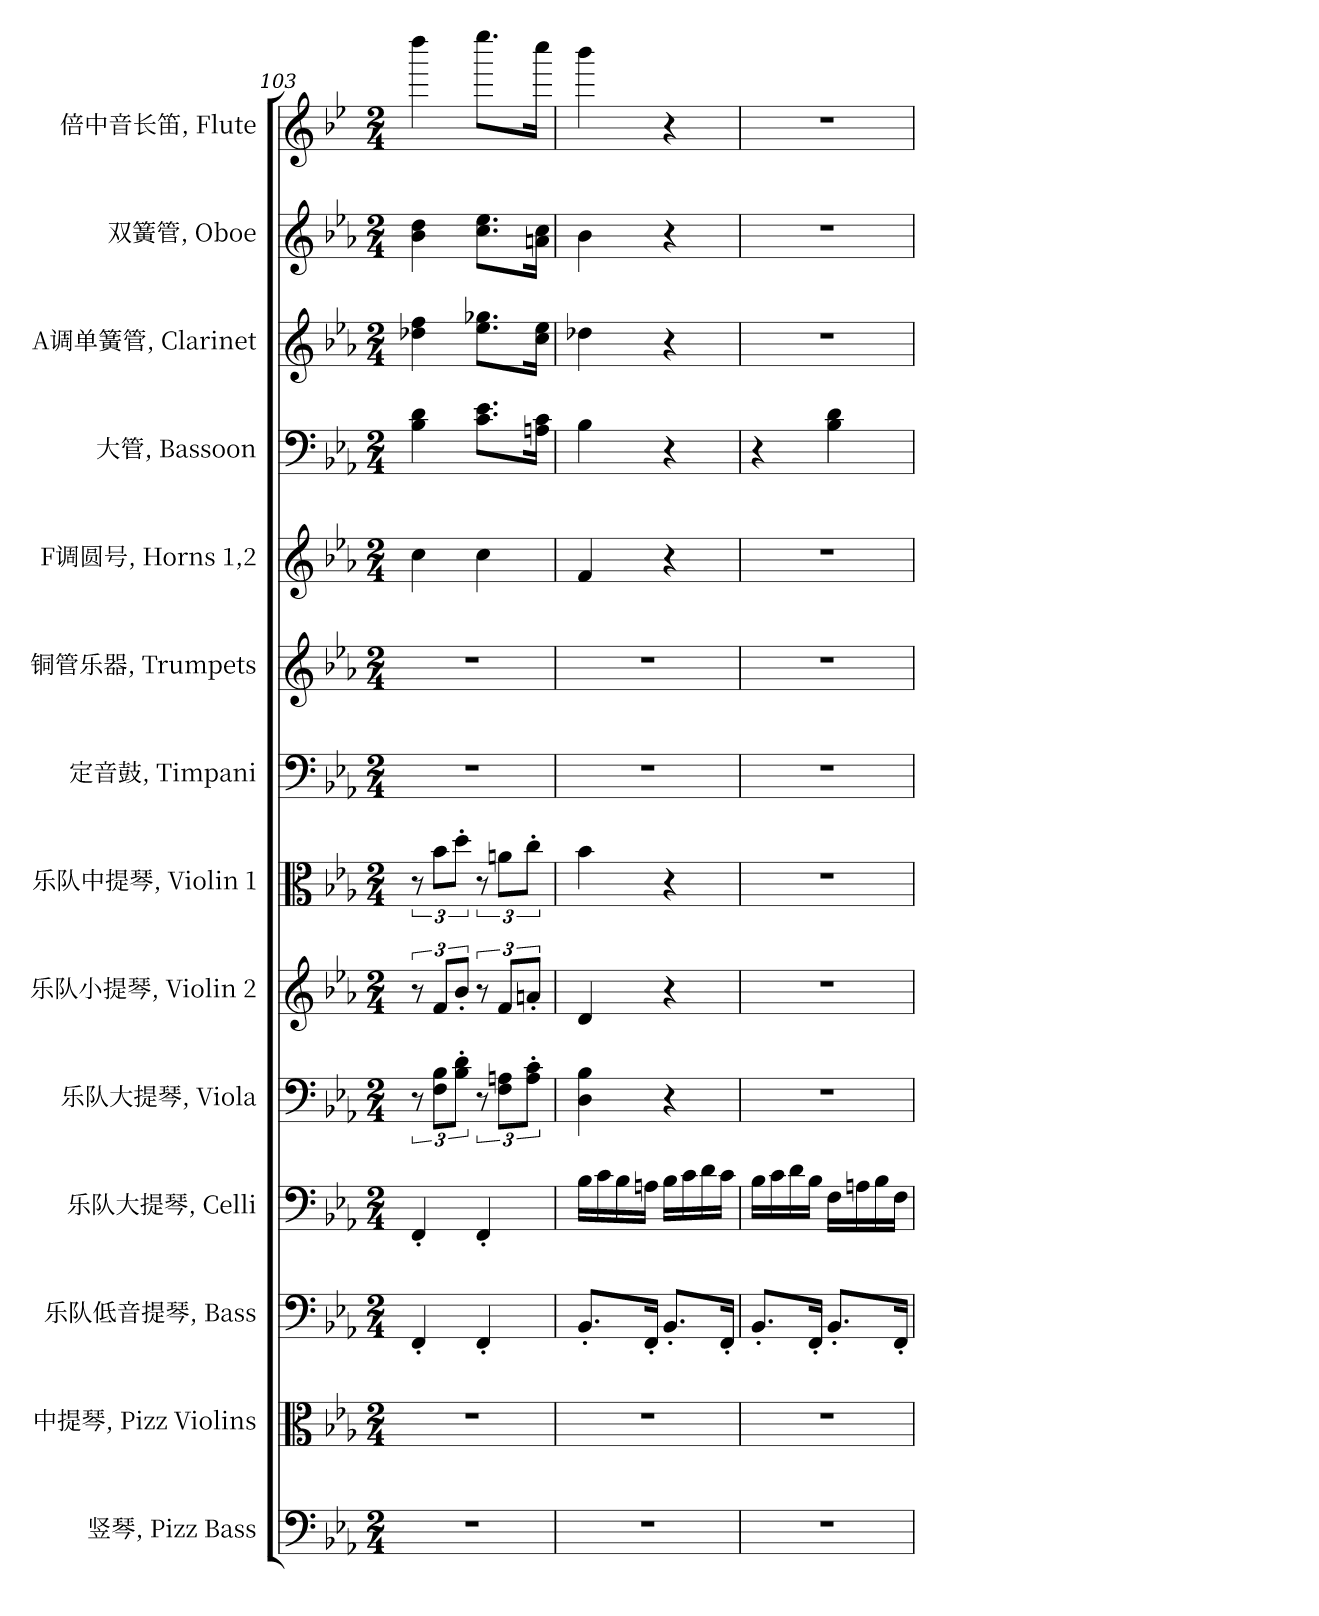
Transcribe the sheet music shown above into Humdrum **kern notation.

**kern	**kern	**kern	**kern	**kern	**kern	**kern	**kern	**kern	**kern	**kern	**kern	**kern	**kern
*part14	*part13	*part12	*part11	*part10	*part9	*part8	*part7	*part6	*part5	*part4	*part3	*part2	*part1
*staff14	*staff13	*staff12	*staff11	*staff10	*staff9	*staff8	*staff7	*staff6	*staff5	*staff4	*staff3	*staff2	*staff1
*I"竖琴, Pizz Bass	*I"中提琴, Pizz Violins	*I"乐队低音提琴, Bass	*I"乐队大提琴, Celli	*I"乐队大提琴, Viola	*I"乐队小提琴, Violin 2	*I"乐队中提琴, Violin 1	*I"定音鼓, Timpani	*I"铜管乐器, Trumpets	*I"F调圆号, Horns 1,2	*I"大管, Bassoon	*I"A调单簧管, Clarinet	*I"双簧管, Oboe	*I"倍中音长笛, Flute
*	*	*	*	*	*	*	*I'Timp.	*	*I'F Hn.	*I'Bsn.	*I'A Cl.	*I'Ob.	*
*clefF4	*clefC3	*clefF4	*clefF4	*clefF4	*clefG2	*clefC3	*clefF4	*clefG2	*clefG2	*clefF4	*clefG2	*clefG2	*clefG2
*	*	*ITrd7c12	*	*	*	*	*	*	*ITrd4c7	*	*ITrd2c3	*	*ITrd10c17
*k[b-e-a-]	*k[b-e-a-]	*k[b-e-a-]	*k[b-e-a-]	*k[b-e-a-]	*k[b-e-a-]	*k[b-e-a-]	*k[b-e-a-]	*k[b-e-a-]	*k[b-e-a-d-]	*k[b-e-a-]	*k[]	*k[b-e-a-]	*k[b-e-]
*M2/4	*M2/4	*M2/4	*M2/4	*M2/4	*M2/4	*M2/4	*M2/4	*M2/4	*M2/4	*M2/4	*M2/4	*M2/4	*M2/4
=103	=103	=103	=103	=103	=103	=103	=103	=103	=103	=103	=103	=103	=103
2r	2r	4FFF'/	4FF'/	12r	12r	12r	2r	2r	4f\	4B-\ 4d\	4b-X\ 4dd\	4b-\ 4dd\	4ddd\
.	.	.	.	12F\ 12B-\L	12f/L	12b-\L	.	.	.	.	.	.	.
.	.	.	.	12B-\' 12d\'J	12b-'/J	12dd'\J	.	.	.	.	.	.	.
.	.	4FFF'/	4FF'/	12r	12r	12r	.	.	4f\	8.c\ 8.e-\L	8.cc\ 8.ee-X\L	8.cc\ 8.ee-\L	8.eee-\L
.	.	.	.	12F\ 12An\L	12f/L	12an\L	.	.	.	.	.	.	.
.	.	.	.	12A\' 12c\'J	12an'/J	12cc'\J	.	.	.	.	.	.	.
.	.	.	.	.	.	.	.	.	.	16An\ 16c\Jk	16a\ 16cc\Jk	16an\ 16cc\Jk	16ccc\Jk
=104	=104	=104	=104	=104	=104	=104	=104	=104	=104	=104	=104	=104	=104
*	*	*	*	*	*	*	*	*	*	*	*	*	*MM65
2r	2r	8.BBB-'/L	16B-\LL	4D\ 4B-\	4d/	4b-\	2r	2r	4B-/	4B-\	4b-X\	4b-\	4bb-\
.	.	.	16c\	.	.	.	.	.	.	.	.	.	.
.	.	.	16B-\	.	.	.	.	.	.	.	.	.	.
.	.	16FFF'/Jk	16An\JJ	.	.	.	.	.	.	.	.	.	.
.	.	8.BBB-'/L	16B-\LL	4r	4r	4r	.	.	4r	4r	4r	4r	4r
.	.	.	16c\	.	.	.	.	.	.	.	.	.	.
.	.	.	16d\	.	.	.	.	.	.	.	.	.	.
.	.	16FFF'/Jk	16c\JJ	.	.	.	.	.	.	.	.	.	.
=105	=105	=105	=105	=105	=105	=105	=105	=105	=105	=105	=105	=105	=105
2r	2r	8.BBB-'/L	16B-\LL	2r	2r	2r	2r	2r	2r	4r	2r	2r	2r
.	.	.	16c\	.	.	.	.	.	.	.	.	.	.
.	.	.	16d\	.	.	.	.	.	.	.	.	.	.
.	.	16FFF'/Jk	16B-\JJ	.	.	.	.	.	.	.	.	.	.
.	.	8.BBB-'/L	16F\LL	.	.	.	.	.	.	4B-\ 4d\	.	.	.
.	.	.	16An\	.	.	.	.	.	.	.	.	.	.
.	.	.	16B-\	.	.	.	.	.	.	.	.	.	.
.	.	16FFF'/Jk	16F\JJ	.	.	.	.	.	.	.	.	.	.
=	=	=	=	=	=	=	=	=	=	=	=	=	=
*-	*-	*-	*-	*-	*-	*-	*-	*-	*-	*-	*-	*-	*-
